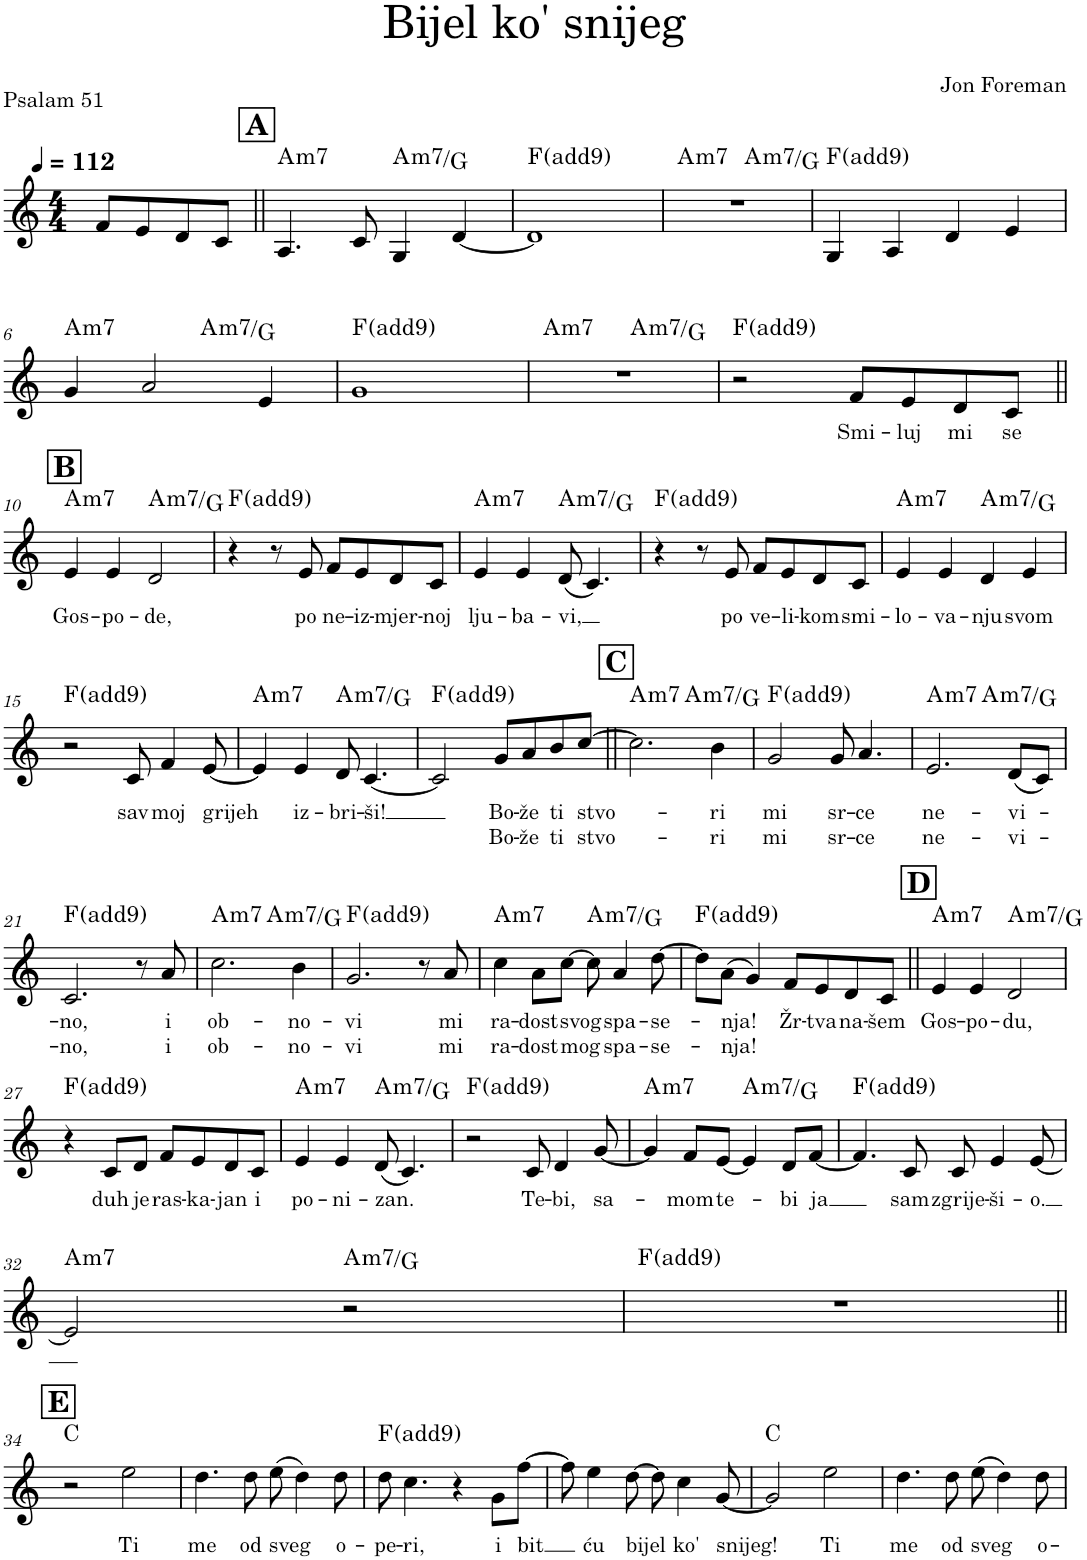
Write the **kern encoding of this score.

**kern	**text	**text	**harte
*part1	*part1	*part1	*part1
*staff1	*staff1	*staff1	*
*I"Piano, melodija	*	*	*
*I'Pno.	*	*	*
*clefG2	*	*	*
*k[]	*	*	*
*M4/4	*	*	*
*MM112	*	*	*
=1	=1	=1	=1
8f/L	.	.	.
8e/	.	.	.
8d/	.	.	.
8c/J	.	.	.
!!LO:REH:place=s1:a:B:cj:fs=14:t=A
=2||	=2||	=2||	=2||
!	!	!	!LO:H:kt=m7
4.A/	.	.	A:min7
8c/	.	.	.
!	!	!	!LO:H:kt=m7
4G/	.	.	A:min7/b7
[4d/	.	.	.
=3	=3	=3	=3
1d]	.	.	F:maj(9)
=4	=4	=4	=4
!	!	!	!LO:H:kt=m7
*^	*	*	*
1r	2ryy	.	.	A:min7
!	!	!	!	!LO:H:kt=m7
.	2ryy	.	.	A:min7/b7
*v	*v	*	*	*
=5	=5	=5	=5
4G/	.	.	F:maj(9)
4A/	.	.	.
4d/	.	.	.
4e/	.	.	.
!!LO:LB:g=z
=6	=6	=6	=6
!	!	!	!LO:H:kt=m7
*^	*	*	*
4g/	2ryy	.	.	A:min7
2a/	.	.	.	.
!	!	!	!	!LO:H:kt=m7
.	2ryy	.	.	A:min7/b7
4e/	.	.	.	.
*v	*v	*	*	*
=7	=7	=7	=7
1g	.	.	F:maj(9)
=8	=8	=8	=8
!	!	!	!LO:H:kt=m7
*^	*	*	*
1r	2ryy	.	.	A:min7
!	!	!	!	!LO:H:kt=m7
.	2ryy	.	.	A:min7/b7
*v	*v	*	*	*
=9	=9	=9	=9
2r	.	.	F:maj(9)
!	!LO:LY:b	!	!
8f/L	Smi-	.	.
!	!LO:LY:b	!	!
8e/	-luj	.	.
!	!LO:LY:b	!	!
8d/	mi	.	.
!	!LO:LY:b	!	!
8c/J	se	.	.
!!LO:LB:g=z
!!LO:REH:place=s1:a:B:cj:fs=14:t=B
=10||	=10||	=10||	=10||
!	!LO:LY:b	!	!LO:H:kt=m7
4e/	Gos-	.	A:min7
!	!LO:LY:b	!	!
4e/	-po-	.	.
!	!LO:LY:b	!	!LO:H:kt=m7
2d/	-de,	.	A:min7/b7
=11	=11	=11	=11
4r	.	.	F:maj(9)
8r	.	.	.
!	!LO:LY:b	!	!
8e/	po	.	.
!	!LO:LY:b	!	!
8f/L	ne-	.	.
!	!LO:LY:b	!	!
8e/	-iz-	.	.
!	!LO:LY:b	!	!
8d/	-mjer-	.	.
!	!LO:LY:b	!	!
8c/J	-noj	.	.
=12	=12	=12	=12
!	!LO:LY:b	!	!LO:H:kt=m7
4e/	lju-	.	A:min7
!	!LO:LY:b	!	!
4e/	-ba-	.	.
!	!LO:LY:b	!	!LO:H:kt=m7
(8d/	-vi,	.	A:min7/b7
4.c/)	.	.	.
=13	=13	=13	=13
4r	.	.	F:maj(9)
8r	.	.	.
!	!LO:LY:b	!	!
8e/	po	.	.
!	!LO:LY:b	!	!
8f/L	ve-	.	.
!	!LO:LY:b	!	!
8e/	-li-	.	.
!	!LO:LY:b	!	!
8d/	-kom	.	.
!	!LO:LY:b	!	!
8c/J	smi-	.	.
=14	=14	=14	=14
!	!LO:LY:b	!	!LO:H:kt=m7
4e/	-lo-	.	A:min7
!	!LO:LY:b	!	!
4e/	-va-	.	.
!	!LO:LY:b	!	!LO:H:kt=m7
4d/	-nju	.	A:min7/b7
!	!LO:LY:b	!	!
4e/	svom	.	.
!!LO:LB:g=z
=15	=15	=15	=15
2r	.	.	F:maj(9)
!	!LO:LY:b	!	!
8c/	sav	.	.
!	!LO:LY:b	!	!
4f/	moj	.	.
!	!LO:LY:b	!	!
[8e/	grijeh	.	.
=16	=16	=16	=16
!	!	!	!LO:H:kt=m7
4e/]	.	.	A:min7
!	!LO:LY:b	!	!
4e/	iz-	.	.
!	!LO:LY:b	!	!LO:H:kt=m7
8d/	-bri-	.	A:min7/b7
!	!LO:LY:b	!	!
[4.c/	-ši!	.	.
=17	=17	=17	=17
2c/]	.	.	F:maj(9)
!	!LO:LY:b	!LO:LY:b	!
8g/L	Bo-	Bo-	.
!	!LO:LY:b	!LO:LY:b	!
8a/	-že	-že	.
!	!LO:LY:b	!LO:LY:b	!
8b/	ti	ti	.
!	!LO:LY:b	!LO:LY:b	!
[8cc/J	stvo-	stvo-	.
!!LO:REH:place=s1:a:B:cj:fs=14:t=C
=18||	=18||	=18||	=18||
!	!	!	!LO:H:kt=m7
*^	*	*	*
2.cc\]	2ryy	.	.	A:min7
!	!	!	!	!LO:H:kt=m7
.	2ryy	.	.	A:min7/b7
!	!	!LO:LY:b	!LO:LY:b	!
4b\	.	-ri	-ri	.
=19	=19	=19	=19	=19
!	!	!LO:LY:b	!LO:LY:b	!
*v	*v	*	*	*
2g/	mi	mi	F:maj(9)
!	!LO:LY:b	!LO:LY:b	!
8g/	sr-	sr-	.
!	!LO:LY:b	!LO:LY:b	!
4.a/	-ce	-ce	.
=20	=20	=20	=20
!	!LO:LY:b	!LO:LY:b	!LO:H:kt=m7
*^	*	*	*
2.e/	2ryy	ne-	ne-	A:min7
!	!	!	!	!LO:H:kt=m7
.	2ryy	.	.	A:min7/b7
!	!	!LO:LY:b	!LO:LY:b	!
(8d/L	.	-vi-	-vi-	.
8c/J)	.	.	.	.
!!LO:LB:g=z	!!
=21	=21	=21	=21	=21
!	!	!LO:LY:b	!LO:LY:b	!
*v	*v	*	*	*
2.c/	-no,	-no,	F:maj(9)
8r	.	.	.
!	!LO:LY:b	!LO:LY:b	!
8a/	i	i	.
=22	=22	=22	=22
!	!LO:LY:b	!LO:LY:b	!LO:H:kt=m7
*^	*	*	*
2.cc\	2ryy	ob-	ob-	A:min7
!	!	!	!	!LO:H:kt=m7
.	2ryy	.	.	A:min7/b7
!	!	!LO:LY:b	!LO:LY:b	!
4b\	.	-no-	no-	.
=23	=23	=23	=23	=23
!	!	!LO:LY:b	!LO:LY:b	!
*v	*v	*	*	*
2.g/	-vi	-vi	F:maj(9)
8r	.	.	.
!	!LO:LY:b	!LO:LY:b	!
8a/	mi	mi	.
=24	=24	=24	=24
!	!LO:LY:b	!LO:LY:b	!LO:H:kt=m7
4cc\	ra-	ra-	A:min7
!	!LO:LY:b	!LO:LY:b	!
8a\L	-dost	-dost	.
!	!LO:LY:b	!LO:LY:b	!
[8cc\J	svog	mog	.
!	!	!	!LO:H:kt=m7
8cc\]	.	.	A:min7/b7
!	!LO:LY:b	!LO:LY:b	!
4a/	spa-	spa-	.
!	!LO:LY:b	!LO:LY:b	!
[8dd\	-se-	-se-	.
=25	=25	=25	=25
8dd\L]	.	.	F:maj(9)
!	!LO:LY:b	!LO:LY:b	!
(8a\J	-nja!	-nja!	.
4g/)	.	.	.
!	!LO:LY:b	!	!
8f/L	Žr-	.	.
!	!LO:LY:b	!	!
8e/	-tva	.	.
!	!LO:LY:b	!	!
8d/	na-	.	.
!	!LO:LY:b	!	!
8c/J	-šem	.	.
!!LO:REH:place=s1:a:B:cj:fs=14:t=D
=26||	=26||	=26||	=26||
!	!LO:LY:b	!	!LO:H:kt=m7
4e/	Gos-	.	A:min7
!	!LO:LY:b	!	!
4e/	-po-	.	.
!	!LO:LY:b	!	!LO:H:kt=m7
2d/	-du,	.	A:min7/b7
!!LO:LB:g=z
=27	=27	=27	=27
4r	.	.	F:maj(9)
!	!LO:LY:b	!	!
8c/L	duh	.	.
!	!LO:LY:b	!	!
8d/J	je	.	.
!	!LO:LY:b	!	!
8f/L	ras-	.	.
!	!LO:LY:b	!	!
8e/	-ka-	.	.
!	!LO:LY:b	!	!
8d/	-jan	.	.
!	!LO:LY:b	!	!
8c/J	i	.	.
=28	=28	=28	=28
!	!LO:LY:b	!	!LO:H:kt=m7
4e/	po-	.	A:min7
!	!LO:LY:b	!	!
4e/	-ni-	.	.
!	!LO:LY:b	!	!LO:H:kt=m7
(8d/	-zan.	.	A:min7/b7
4.c/)	.	.	.
=29	=29	=29	=29
2r	.	.	F:maj(9)
!	!LO:LY:b	!	!
8c/	Te-	.	.
!	!LO:LY:b	!	!
4d/	-bi,	.	.
!	!LO:LY:b	!	!
[8g/	sa-	.	.
=30	=30	=30	=30
!	!	!	!LO:H:kt=m7
4g/]	.	.	A:min7
!	!LO:LY:b	!	!
8f/L	-mom	.	.
!	!LO:LY:b	!	!
[8e/J	te-	.	.
!	!	!	!LO:H:kt=m7
4e/]	.	.	A:min7/b7
!	!LO:LY:b	!	!
8d/L	-bi	.	.
!	!LO:LY:b	!	!
[8f/J	ja	.	.
=31	=31	=31	=31
4.f/]	.	.	F:maj(9)
!	!LO:LY:b	!	!
8c/	sam	.	.
!	!LO:LY:b	!	!
8c/	zgrije-	.	.
!	!LO:LY:b	!	!
4e/	-ši-	.	.
!	!LO:LY:b	!	!
[8e/	-o.	.	.
!!LO:LB:g=z
=32	=32	=32	=32
!	!	!	!LO:H:kt=m7
2e/]	.	.	A:min7
!	!	!	!LO:H:kt=m7
2r	.	.	A:min7/b7
=33	=33	=33	=33
1r	.	.	F:maj(9)
!!LO:LB:g=z
!!LO:REH:place=s1:a:B:cj:fs=14:t=E
=34||	=34||	=34||	=34||
2r	.	.	C:maj
!	!LO:LY:b	!	!
2ee\	Ti	.	.
=35	=35	=35	=35
!	!LO:LY:b	!	!LO:H:kt=N.C.
4.dd\	me	.	N
!	!LO:LY:b	!	!
8dd\	od	.	.
!	!LO:LY:b	!	!
(8ee\	sveg	.	.
4dd\)	.	.	.
!	!LO:LY:b	!	!
8dd\	o-	.	.
=36	=36	=36	=36
!	!LO:LY:b	!	!
8dd\	-pe-	.	F:maj(9)
!	!LO:LY:b	!	!
4.cc\	-ri,	.	.
4r	.	.	.
!	!LO:LY:b	!	!
8g\L	i	.	.
!	!LO:LY:b	!	!
[8ff\J	bit	.	.
=37	=37	=37	=37
!	!	!	!LO:H:kt=N.C.
8ff\]	.	.	N
!	!LO:LY:b	!	!
4ee\	ću	.	.
!	!LO:LY:b	!	!
[8dd\	bijel	.	.
8dd\]	.	.	.
!	!LO:LY:b	!	!
4cc\	ko'	.	.
!	!LO:LY:b	!	!
[8g/	snijeg!	.	.
=38	=38	=38	=38
2g/]	.	.	C:maj
!	!LO:LY:b	!	!
2ee\	Ti	.	.
=39	=39	=39	=39
!	!LO:LY:b	!	!LO:H:kt=N.C.
4.dd\	me	.	N
!	!LO:LY:b	!	!
8dd\	od	.	.
!	!LO:LY:b	!	!
(8ee\	sveg	.	.
4dd\)	.	.	.
!	!LO:LY:b	!	!
8dd\	o-	.	.
=	=	=	=
*-	*-	*-	*-
